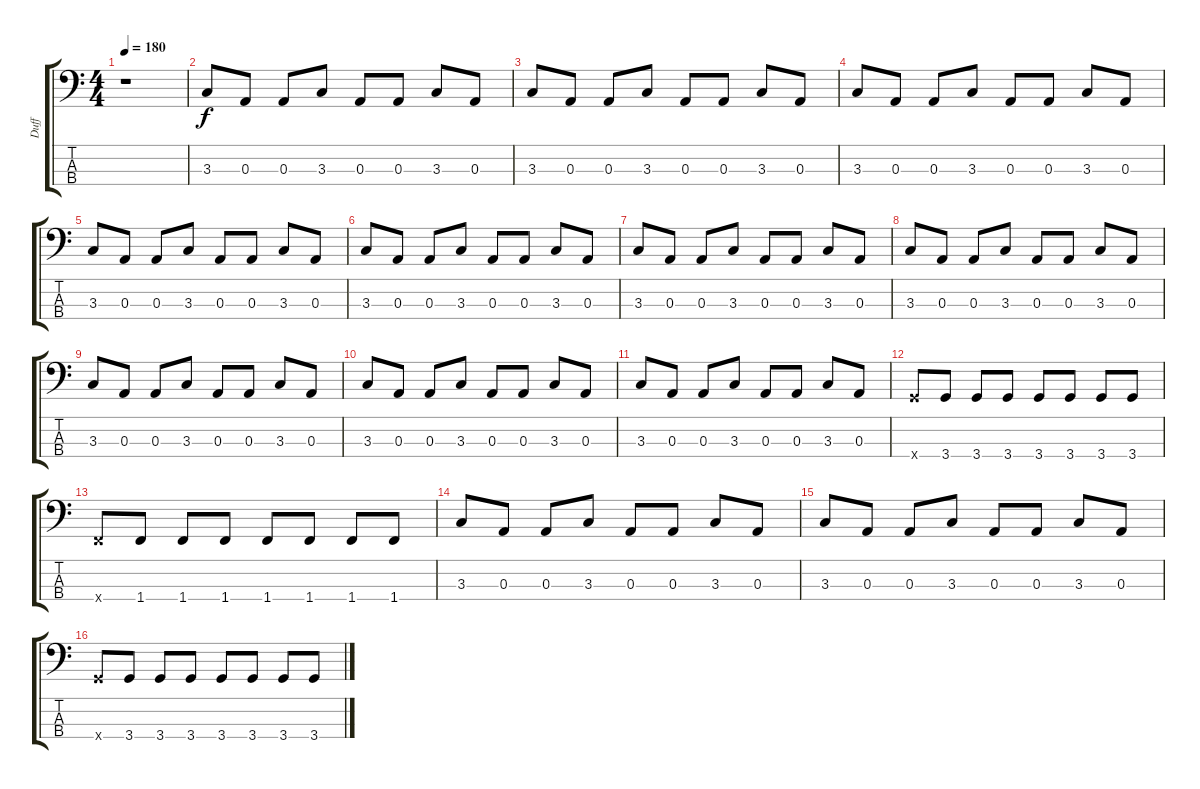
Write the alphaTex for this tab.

\track ("Duff" "Duff") {instrument electricbasspick}
\staff {score tabs}
\tuning (G2 D2 A1 E1) {hide}
\ts (4 4)
\tempo 180
\clef f4
\ks c
r.1{dy f instrument electricbasspick} |
3.3.8 0.3.8 0.3.8 3.3.8 0.3.8 0.3.8 3.3.8 0.3.8 |
3.3.8 0.3.8 0.3.8 3.3.8 0.3.8 0.3.8 3.3.8 0.3.8 |
3.3.8 0.3.8 0.3.8 3.3.8 0.3.8 0.3.8 3.3.8 0.3.8 |
3.3.8 0.3.8 0.3.8 3.3.8 0.3.8 0.3.8 3.3.8 0.3.8 |
3.3.8 0.3.8 0.3.8 3.3.8 0.3.8 0.3.8 3.3.8 0.3.8 |
3.3.8 0.3.8 0.3.8 3.3.8 0.3.8 0.3.8 3.3.8 0.3.8 |
3.3.8 0.3.8 0.3.8 3.3.8 0.3.8 0.3.8 3.3.8 0.3.8 |
3.3.8 0.3.8 0.3.8 3.3.8 0.3.8 0.3.8 3.3.8 0.3.8 |
3.3.8 0.3.8 0.3.8 3.3.8 0.3.8 0.3.8 3.3.8 0.3.8 |
3.3.8 0.3.8 0.3.8 3.3.8 0.3.8 0.3.8 3.3.8 0.3.8 |
3.4{x}.8 3.4.8 3.4.8 3.4.8 3.4.8 3.4.8 3.4.8 3.4.8 |
1.4{x}.8 1.4.8 1.4.8 1.4.8 1.4.8 1.4.8 1.4.8 1.4.8 |
3.3.8 0.3.8 0.3.8 3.3.8 0.3.8 0.3.8 3.3.8 0.3.8 |
3.3.8 0.3.8 0.3.8 3.3.8 0.3.8 0.3.8 3.3.8 0.3.8 |
3.4{x}.8 3.4.8 3.4.8 3.4.8 3.4.8 3.4.8 3.4.8 3.4.8
